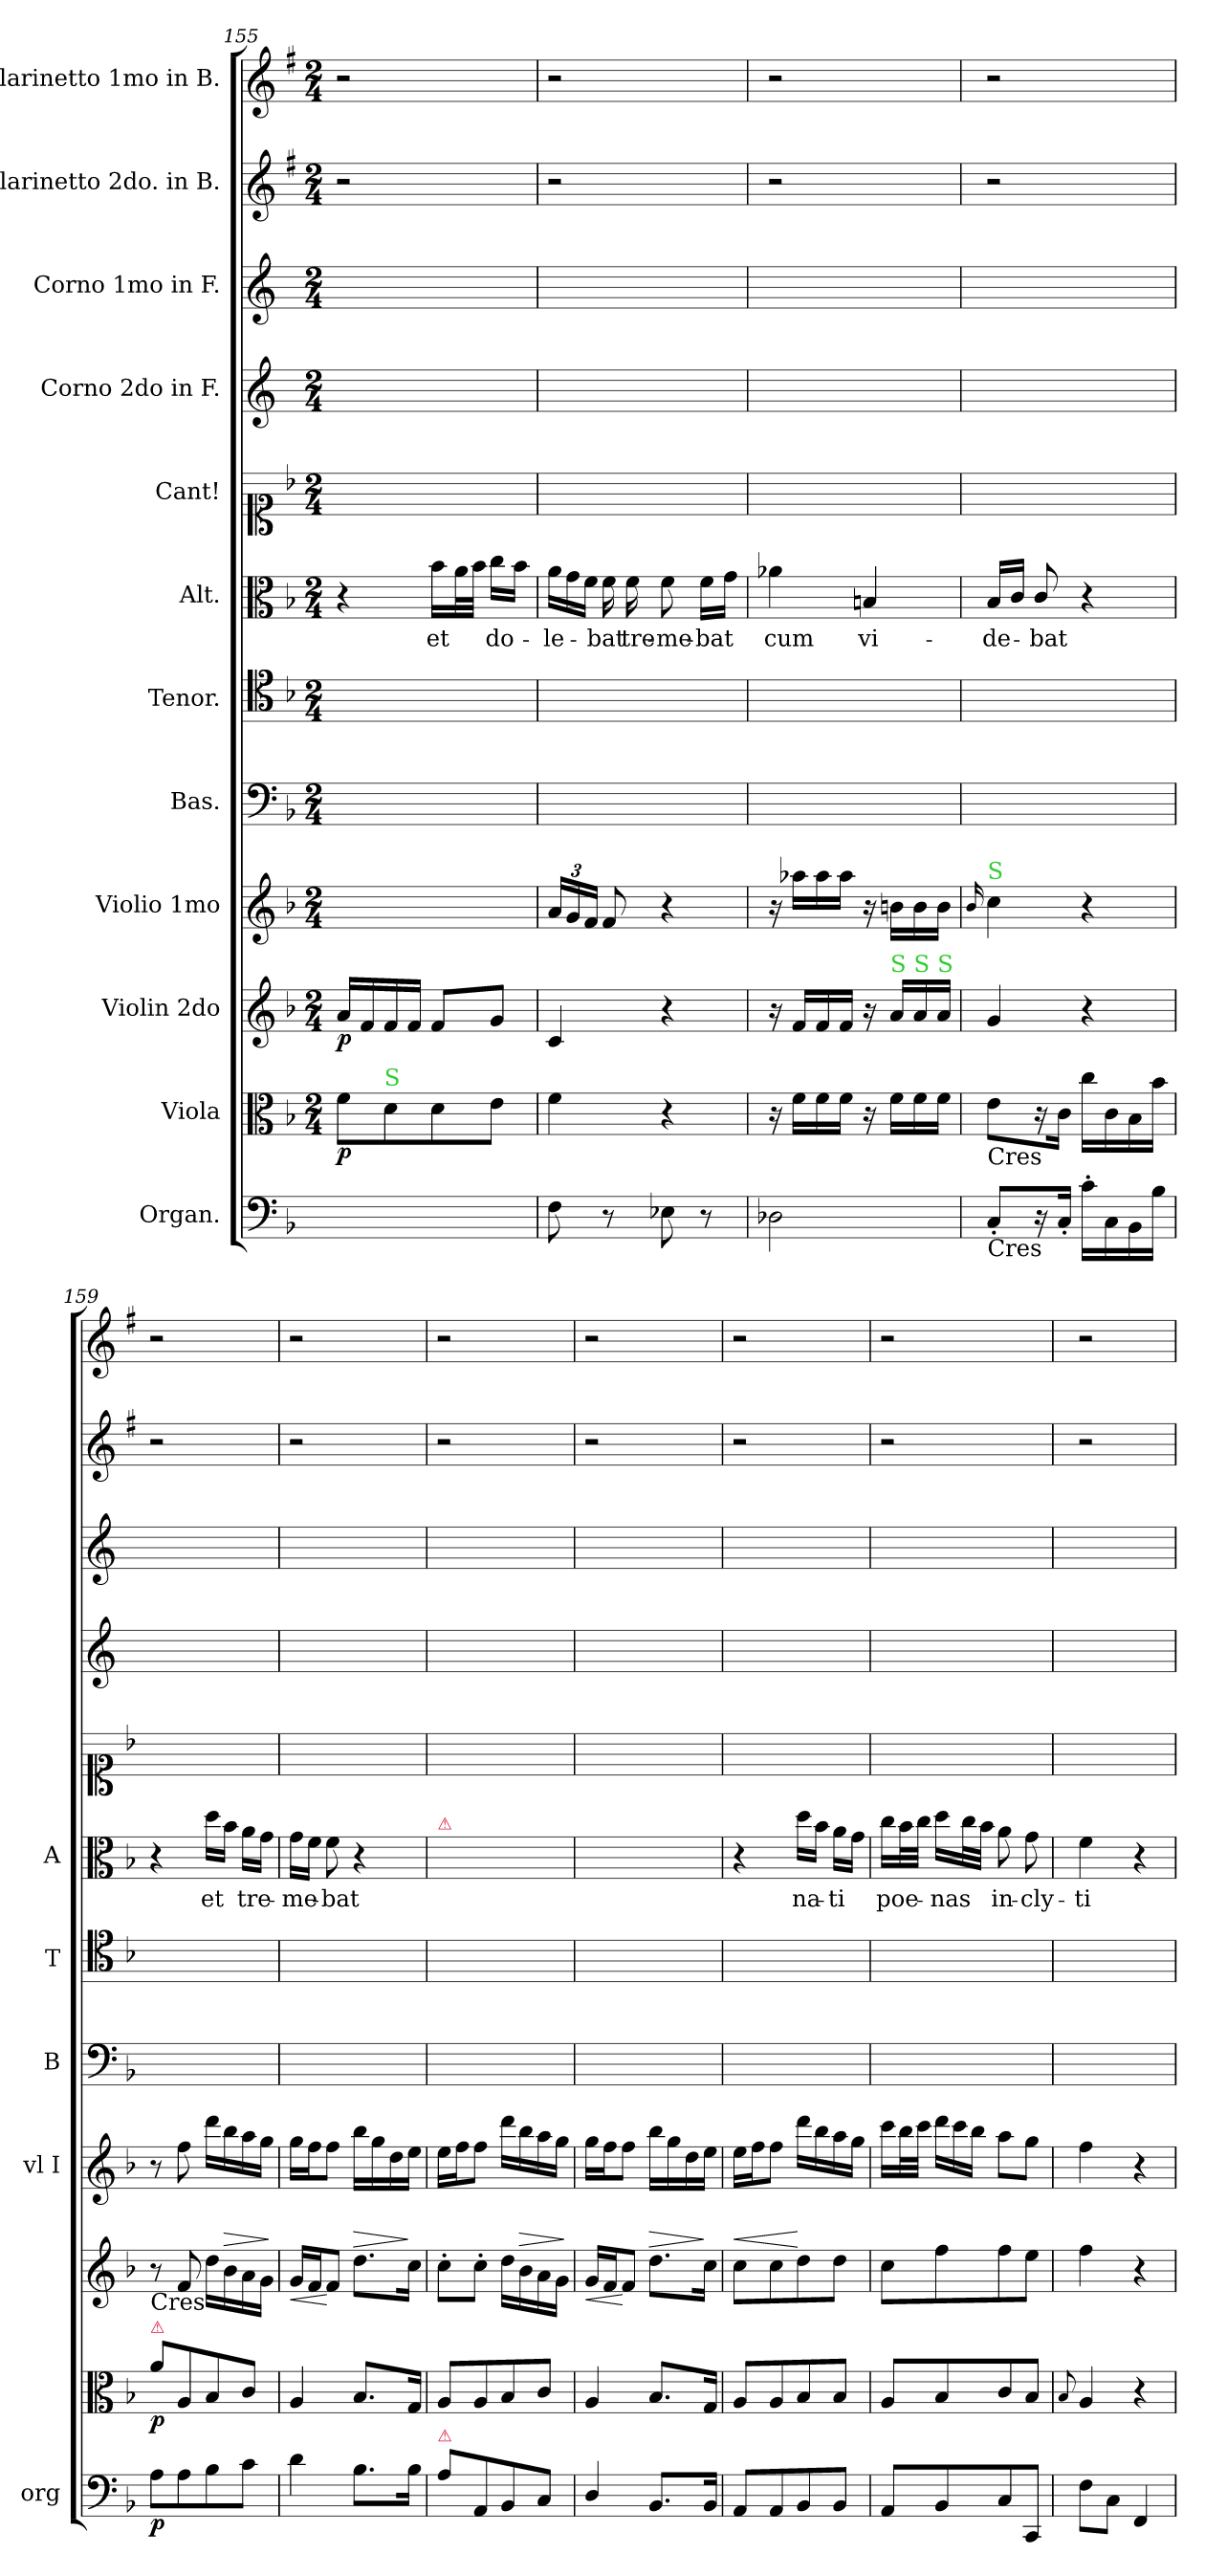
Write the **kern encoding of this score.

**kern	**dynam	**kern	**dynam	**kern	**dynam	**kern	**kern	**kern	**kern	**text	**kern	**kern	**kern	**kern	**kern
*part12	*part12	*part11	*part11	*part10	*part10	*part9	*part8	*part7	*part6	*part6	*part5	*part4	*part3	*part2	*part1
*staff12	*staff12	*staff11	*staff11	*staff10	*staff10	*staff9	*staff8	*staff7	*staff6	*staff6	*staff5	*staff4	*staff3	*staff2	*staff1
*I"Organ.	*	*I"Viola	*	*I"Violin 2do	*	*I"Violio 1mo	*I"Bas.	*I"Tenor.	*I"Alt.	*	*I"Cant!	*I"Corno 2do in F.	*I"Corno 1mo in F.	*I"Clarinetto 2do. in B.	*I"Clarinetto 1mo in B.
*I'org	*	*	*	*	*	*I'vl I	*I'B	*I'T	*I'A	*	*	*	*	*	*
*clefF4	*	*clefC3	*	*clefG2	*	*clefG2	*clefF4	*clefC4	*clefC3	*	*clefC1	*clefG2	*clefG2	*clefG2	*clefG2
*	*	*	*	*	*	*	*	*	*	*	*	*ITrd4c7	*ITrd4c7	*ITrd1c2	*ITrd1c2
*k[b-]	*	*k[b-]	*	*k[b-]	*	*k[b-]	*k[b-]	*k[b-]	*k[b-]	*	*k[b-]	*k[b-]	*k[b-]	*k[b-]	*k[b-]
*F:	*	*F:	*	*F:	*	*F:	*F:	*F:	*F:	*	*F:	*F:	*F:	*F:	*F:
*	*	*M2/4	*	*M2/4	*	*M2/4	*M2/4	*M2/4	*M2/4	*	*M2/4	*M2/4	*M2/4	*M2/4	*M2/4
=155	=155	=155	=155	=155	=155	=155	=155	=155	=155	=155	=155	=155	=155	=155	=155
!	!	!	!LO:DY:b	!	!LO:DY:b	!	!	!	!	!	!	!	!	!	!
8F\Lyy	.	8f\L	p.	16a/LL	p	16cc\LLyy	2ryy	2ryy	4r	.	2ryy	2ryy	2ryy	2r	2r
.	.	.	.	16f/	.	16a\yy	.	.	.	.	.	.	.	.	.
!	!	!LO:TX:a:color=limegreen:t=S	!	!	!	!	!	!	!	!	!	!	!	!	!
8F\yy	.	8d\	.	16f/	.	16a\yy	.	.	.	.	.	.	.	.	.
.	.	.	.	16f/JJ	.	16a\JJyy	.	.	.	.	.	.	.	.	.
8D\yy	.	8d\	.	8f/L	.	16b-\LLyy	.	.	16b-\LL	et	.	.	.	.	.
.	.	.	.	.	.	32a\Lyy	.	.	32a\L	.	.	.	.	.	.
.	.	.	.	.	.	32b-\JJJyy	.	.	32b-\JJJ	.	.	.	.	.	.
8E\Jyy	.	8e\J	.	8g/J	.	16cc\LLyy	.	.	16cc\LL	do-	.	.	.	.	.
.	.	.	.	.	.	16b-\JJyy	.	.	16b-\JJ	.	.	.	.	.	.
=156	=156	=156	=156	=156	=156	=156	=156	=156	=156	=156	=156	=156	=156	=156	=156
*	*	*	*	*	*	*	*	*	*Xtuplet	*	*	*	*	*	*
8F\	.	4f\	.	4c/	.	24a/LL	2ryy	2ryy	24a\LL	-le-	2ryy	2ryy	2ryy	2r	2r
.	.	.	.	.	.	24g/	.	.	24g\	.	.	.	.	.	.
.	.	.	.	.	.	24f/JJ	.	.	24f\JJ	.	.	.	.	.	.
8r	.	.	.	.	.	8f/	.	.	16f\	-bat	.	.	.	.	.
.	.	.	.	.	.	.	.	.	16f\	tre-	.	.	.	.	.
8E-X\	.	4r	.	4r	.	4r	.	.	8f\	-me-	.	.	.	.	.
8r	.	.	.	.	.	.	.	.	16f\LL	-bat	.	.	.	.	.
.	.	.	.	.	.	.	.	.	16g\JJ	.	.	.	.	.	.
=157	=157	=157	=157	=157	=157	=157	=157	=157	=157	=157	=157	=157	=157	=157	=157
2D-X\	.	16r	.	16r	.	16r	2ryy	2ryy	4a-X\	cum	2ryy	2ryy	2ryy	2r	2r
.	.	16f\LL	.	16f/LL	.	16aa-X\LL	.	.	.	.	.	.	.	.	.
.	.	16f\	.	16f/	.	16aa-\	.	.	.	.	.	.	.	.	.
.	.	16f\JJ	.	16f/JJ	.	16aa-\JJ	.	.	.	.	.	.	.	.	.
.	.	16r	.	16r	.	16r	.	.	4Bn/	vi-	.	.	.	.	.
!	!	!	!	!LO:TX:a:color=limegreen:t=S	!	!	!	!	!	!	!	!	!	!	!
.	.	16f\LL	.	16a/LL	.	16bn\LL	.	.	.	.	.	.	.	.	.
!	!	!	!	!LO:TX:a:color=limegreen:t=S	!	!	!	!	!	!	!	!	!	!	!
.	.	16f\	.	16a/	.	16b\	.	.	.	.	.	.	.	.	.
!	!	!	!	!LO:TX:a:color=limegreen:t=S	!	!	!	!	!	!	!	!	!	!	!
.	.	16f\JJ	.	16a/JJ	.	16b\JJ	.	.	.	.	.	.	.	.	.
=158	=158	=158	=158	=158	=158	=158	=158	=158	=158	=158	=158	=158	=158	=158	=158
.	.	.	.	.	.	16qqb-/	.	.	.	.	.	.	.	.	.
!	!	!	!	!	!	!LO:TX:a:color=limegreen:t=S	!	!	!	!	!	!	!	!	!
!	!	!LO:TX:b:t=Cres	!	!	!	!	!	!	!	!	!	!	!	!	!
!LO:TX:b:t=Cres	!	!	!	!	!	!	!	!	!	!	!	!	!	!	!
8C'>/L	.	8e\L	.	4g/	.	4cc\	2ryy	2ryy	16B-/LL	-de-	2ryy	2ryy	2ryy	2r	2r
.	.	.	.	.	.	.	.	.	16c\JJ	.	.	.	.	.	.
16r	.	16r	.	.	.	.	.	.	8c/	-bat	.	.	.	.	.
16C'>/Jk	.	16c\Jk	.	.	.	.	.	.	.	.	.	.	.	.	.
16c'\LL	.	16cc\LL	.	4r	.	4r	.	.	4r	.	.	.	.	.	.
16C\	.	16c\	.	.	.	.	.	.	.	.	.	.	.	.	.
16BB-\	.	16B-\	.	.	.	.	.	.	.	.	.	.	.	.	.
16B-\JJ	.	16b-\JJ	.	.	.	.	.	.	.	.	.	.	.	.	.
=159	=159	=159	=159	=159	=159	=159	=159	=159	=159	=159	=159	=159	=159	=159	=159
!	!	!	!	!LO:TX:b:t=Cres	!	!	!	!	!	!	!	!	!	!	!
!	!	!LO:TX:a:color=crimson:t=⚠	!	!	!	!	!	!	!	!	!	!	!	!	!
!	!LO:DY:b	!	!LO:DY:b	!	!	!	!	!	!	!	!	!	!	!	!
8A\L	p	8a\L	p	8r	.	8r	2ryy	2ryy	4r	.	2ryy	2ryy	2ryy	2r	2r
8A\	.	8A/	.	8f/	.	8ff\	.	.	.	.	.	.	.	.	.
8B-\	.	8B-/	.	16dd\LL	.	16ddd\LL	.	.	16dd\LL	et	.	.	.	.	.
!	!	!	!	!	!LO:HP:a	!	!	!	!	!	!	!	!	!	!
.	.	.	.	16b-\	>	16bb-\	.	.	16b-\JJ	.	.	.	.	.	.
8c\J	.	8c/J	.	16a\	.	16aa\	.	.	16a\LL	tre-	.	.	.	.	.
.	.	.	.	16g\JJ	.	16gg\JJ	.	.	16g\JJ	.	.	.	.	.	.
.	.	.	.	.	]	.	.	.	.	.	.	.	.	.	.
=160	=160	=160	=160	=160	=160	=160	=160	=160	=160	=160	=160	=160	=160	=160	=160
!	!	!	!	!	!LO:HP:b	!	!	!	!	!	!	!	!	!	!
4d\	.	4A/	.	16g/LL	<	16gg\LL	2ryy	2ryy	16g\LL	-me-	2ryy	2ryy	2ryy	2r	2r
.	.	.	.	16f/J	.	16ff\J	.	.	16f\JJ	.	.	.	.	.	.
.	.	.	.	8f/J	[	8ff\J	.	.	8f\	-bat	.	.	.	.	.
!	!	!	!	!	!LO:HP:a	!	!	!	!	!	!	!	!	!	!
8.B-\L	.	8.B-/L	.	8.dd\L	>	16bb-\LL	.	.	4r	.	.	.	.	.	.
.	.	.	.	.	.	16gg\	.	.	.	.	.	.	.	.	.
.	.	.	.	.	.	16dd\	.	.	.	.	.	.	.	.	.
16B-\Jk	.	16G/Jk	.	16cc\Jk	]	16ee\JJ	.	.	.	.	.	.	.	.	.
=161	=161	=161	=161	=161	=161	=161	=161	=161	=161	=161	=161	=161	=161	=161	=161
!	!	!	!	!	!	!	!	!	!LO:TX:a:color=crimson:t=⚠	!	!	!	!	!	!
!LO:TX:a:color=crimson:t=⚠	!	!	!	!	!	!	!	!	!	!	!	!	!	!	!
8A\L	.	8A/L	.	8cc'\L	.	16ee\LL	2ryy	2ryy	4ryy	.	2ryy	2ryy	2ryy	2r	2r
.	.	.	.	.	.	16ff\J	.	.	.	.	.	.	.	.	.
8AA/	.	8A/	.	8cc'\J	.	8ff\J	.	.	.	.	.	.	.	.	.
8BB-/	.	8B-/	.	16dd\LL	.	16ddd\LL	.	.	16dd\LLyy	cum	.	.	.	.	.
!	!	!	!	!	!LO:HP:a	!	!	!	!	!	!	!	!	!	!
.	.	.	.	16b-\	>	16bb-\	.	.	16b-\JJyy	.	.	.	.	.	.
8C/J	.	8c\J	.	16a\	.	16aa\	.	.	16a\LLyy	vi-	.	.	.	.	.
.	.	.	.	16g\JJ	.	16gg\JJ	.	.	16g\JJyy	.	.	.	.	.	.
.	.	.	.	.	]	.	.	.	.	.	.	.	.	.	.
=162	=162	=162	=162	=162	=162	=162	=162	=162	=162	=162	=162	=162	=162	=162	=162
!	!	!	!	!	!LO:HP:b	!	!	!	!	!	!	!	!	!	!
4D/	.	4A/	.	16g/LL	<	16gg\LL	2ryy	2ryy	16g\LLyy	-de-	2ryy	2ryy	2ryy	2r	2r
.	.	.	.	16f/J	.	16ff\J	.	.	16f\JJyy	.	.	.	.	.	.
.	.	.	.	8f/J	[	8ff\J	.	.	8f\yy	-bat	.	.	.	.	.
!	!	!	!	!	!LO:HP:a	!	!	!	!	!	!	!	!	!	!
8.BB-/L	.	8.B-/L	.	8.dd\L	>	16bb-\LL	.	.	4ryy	.	.	.	.	.	.
.	.	.	.	.	.	16gg\	.	.	.	.	.	.	.	.	.
.	.	.	.	.	.	16dd\	.	.	.	.	.	.	.	.	.
16BB-/Jk	.	16G/Jk	.	16cc\Jk	]	16ee\JJ	.	.	.	.	.	.	.	.	.
=163	=163	=163	=163	=163	=163	=163	=163	=163	=163	=163	=163	=163	=163	=163	=163
!	!	!	!	!	!LO:HP:a	!	!	!	!	!	!	!	!	!	!
8AA/L	.	8A/L	.	8cc\L	<	16ee\LL	2ryy	2ryy	4r	.	2ryy	2ryy	2ryy	2r	2r
.	.	.	.	.	.	16ff\J	.	.	.	.	.	.	.	.	.
8AA/	.	8A/	.	8cc\	.	8ff\J	.	.	.	.	.	.	.	.	.
8BB-/	.	8B-/	.	8dd\	[	16ddd\LL	.	.	16dd\LL	na-	.	.	.	.	.
.	.	.	.	.	.	16bb-\	.	.	16b-\JJ	.	.	.	.	.	.
8BB-/J	.	8B-/J	.	8dd\J	.	16aa\	.	.	16a\LL	-ti	.	.	.	.	.
.	.	.	.	.	.	16gg\JJ	.	.	16g\JJ	.	.	.	.	.	.
=164	=164	=164	=164	=164	=164	=164	=164	=164	=164	=164	=164	=164	=164	=164	=164
8AA/L	.	8A/L	.	8cc\L	.	16ccc\LL	2ryy	2ryy	16cc\LL	poe-	2ryy	2ryy	2ryy	2r	2r
.	.	.	.	.	.	32bb-\L	.	.	32b-\L	.	.	.	.	.	.
.	.	.	.	.	.	32ccc\JJJ	.	.	32cc\JJJ	.	.	.	.	.	.
*	*	*	*	*	*	*Xtuplet	*	*	*	*	*	*	*	*	*
8BB-/	.	8B-/	.	8ff\	.	24ddd\LL	.	.	16dd\LL	-nas	.	.	.	.	.
.	.	.	.	.	.	24ccc\	.	.	.	.	.	.	.	.	.
.	.	.	.	.	.	.	.	.	32cc\L	.	.	.	.	.	.
.	.	.	.	.	.	24bb-\JJ	.	.	.	.	.	.	.	.	.
.	.	.	.	.	.	.	.	.	32b-\JJJ	.	.	.	.	.	.
8C/	.	8c\	.	8ff\	.	8aa\L	.	.	8a\	in-	.	.	.	.	.
8CC/J	.	8B-/J	.	8ee\J	.	8gg\J	.	.	8g\	-cly-	.	.	.	.	.
=165	=165	=165	=165	=165	=165	=165	=165	=165	=165	=165	=165	=165	=165	=165	=165
.	.	8qqB-/	.	.	.	.	.	.	.	.	.	.	.	.	.
8F\L	.	4A/	.	4ff\	.	4ff\	2ryy	2ryy	4f\	-ti	2ryy	2ryy	2ryy	2r	2r
8C\J	.	.	.	.	.	.	.	.	.	.	.	.	.	.	.
4FF/	.	4r	.	4r	.	4r	.	.	4r	.	.	.	.	.	.
=	=	=	=	=	=	=	=	=	=	=	=	=	=	=	=
*-	*-	*-	*-	*-	*-	*-	*-	*-	*-	*-	*-	*-	*-	*-	*-
